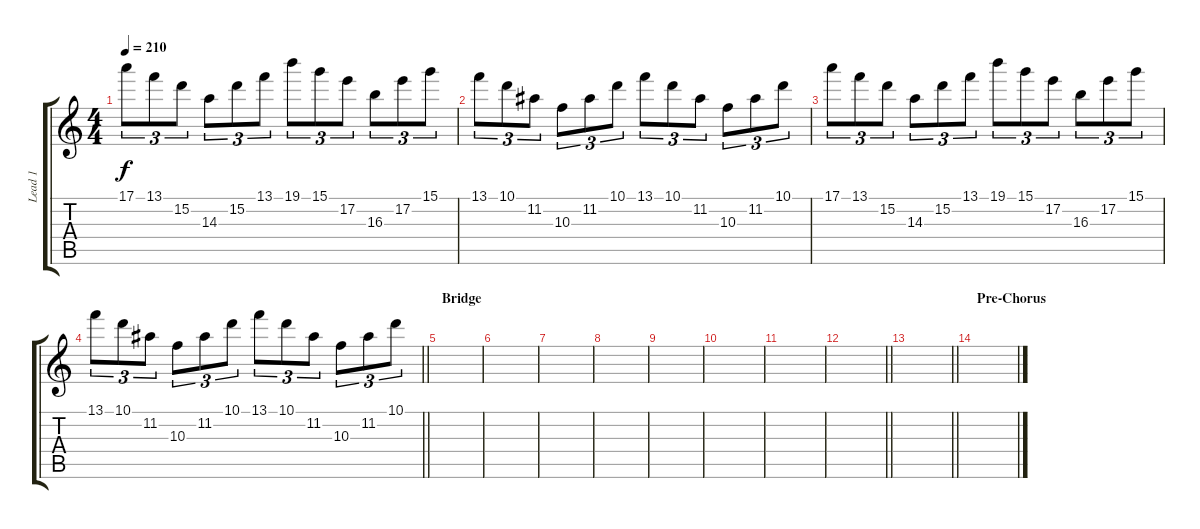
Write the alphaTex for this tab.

\track ("Lead 1" "Lead 1") {instrument overdrivenguitar}
\staff {score tabs}
\tuning (E4 B3 G3 D3 A2 D2) {hide}
\ts (4 4)
\tempo 210
\clef g2
\ks c
17.1.8{tu (3 2) dy f} 13.1.8{tu (3 2)} 15.2.8{tu (3 2)} 14.3.8{tu (3 2)} 15.2.8{tu (3 2)} 13.1.8{tu (3 2)} 19.1.8{tu (3 2)} 15.1.8{tu (3 2)} 17.2.8{tu (3 2)} 16.3.8{tu (3 2)} 17.2.8{tu (3 2)} 15.1.8{tu (3 2)} |
13.1.8{tu (3 2)} 10.1.8{tu (3 2)} 11.2.8{tu (3 2)} 10.3.8{tu (3 2)} 11.2.8{tu (3 2)} 10.1.8{tu (3 2)} 13.1.8{tu (3 2)} 10.1.8{tu (3 2)} 11.2.8{tu (3 2)} 10.3.8{tu (3 2)} 11.2.8{tu (3 2)} 10.1.8{tu (3 2)} |
17.1.8{tu (3 2)} 13.1.8{tu (3 2)} 15.2.8{tu (3 2)} 14.3.8{tu (3 2)} 15.2.8{tu (3 2)} 13.1.8{tu (3 2)} 19.1.8{tu (3 2)} 15.1.8{tu (3 2)} 17.2.8{tu (3 2)} 16.3.8{tu (3 2)} 17.2.8{tu (3 2)} 15.1.8{tu (3 2)} |
\barLineRight lightlight
13.1.8{tu (3 2)} 10.1.8{tu (3 2)} 11.2.8{tu (3 2)} 10.3.8{tu (3 2)} 11.2.8{tu (3 2)} 10.1.8{tu (3 2)} 13.1.8{tu (3 2)} 10.1.8{tu (3 2)} 11.2.8{tu (3 2)} 10.3.8{tu (3 2)} 11.2.8{tu (3 2)} 10.1.8{tu (3 2)} |
\section ("" "Bridge")
|
|
|
|
|
|
|
\barLineRight lightlight
|
\barLineRight lightlight
|
\section ("" "Pre-Chorus")
